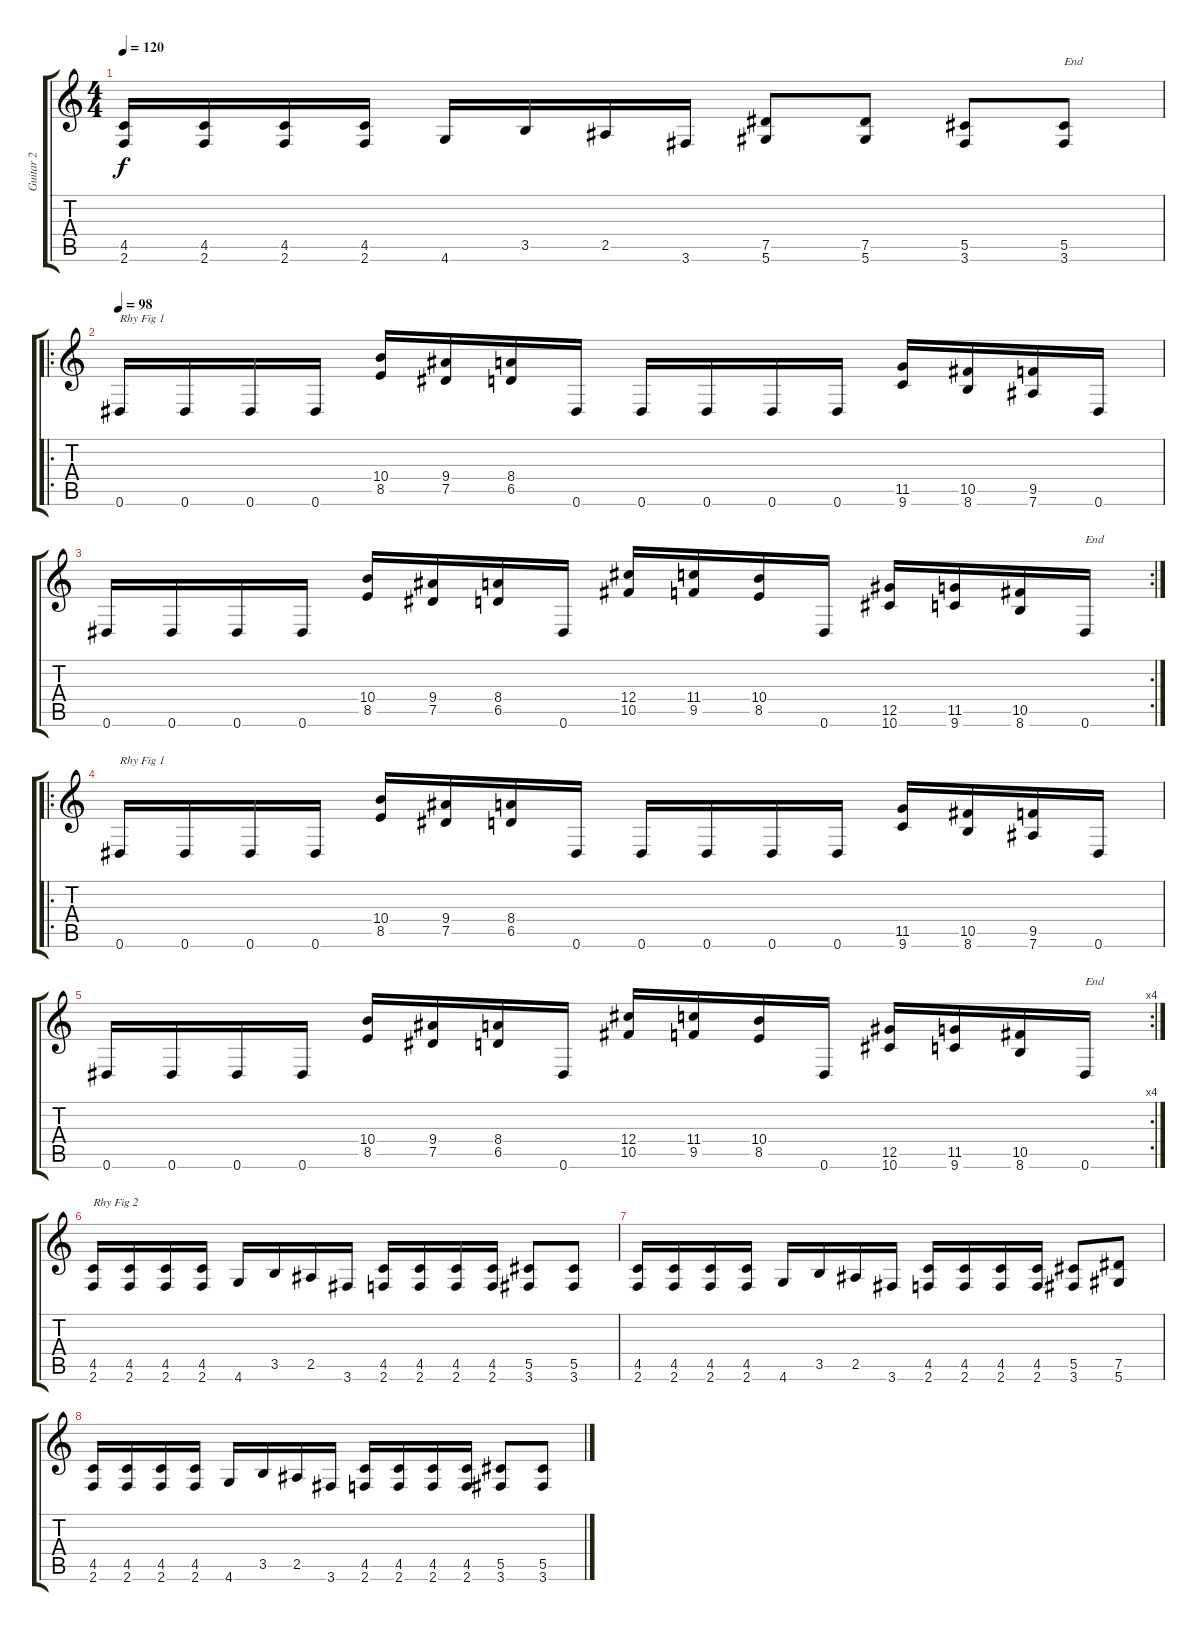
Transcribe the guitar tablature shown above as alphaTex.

\track ("Guitar 2" "Guitar 2") {instrument distortionguitar}
\staff {score tabs}
\tuning (Eb4 Bb3 Gb3 Db3 Ab2 Eb2) {hide}
\ts (4 4)
\tempo 120
\clef g2
\ks c
(4.5 2.6).16{dy f} (4.5 2.6).16 (4.5 2.6).16 (4.5 2.6).16 4.6.16 3.5.16 2.5.16 3.6.16 (7.5 5.6).8 (7.5 5.6).8 (5.5 3.6).8 (5.5 3.6).8{txt "End"} |
\ro
\tempo 98
0.6.16{txt "Rhy Fig 1"} 0.6.16 0.6.16 0.6.16 (10.4 8.5).16 (9.4 7.5).16 (8.4 6.5).16 0.6.16 0.6.16 0.6.16 0.6.16 0.6.16 (11.5 9.6).16 (10.5 8.6).16 (9.5 7.6).16 0.6.16 |
\rc 2
0.6.16 0.6.16 0.6.16 0.6.16 (10.4 8.5).16 (9.4 7.5).16 (8.4 6.5).16 0.6.16 (12.4 10.5).16 (11.4 9.5).16 (10.4 8.5).16 0.6.16 (12.5 10.6).16 (11.5 9.6).16 (10.5 8.6).16 0.6.16{txt "End"} |
\ro
0.6.16{txt "Rhy Fig 1"} 0.6.16 0.6.16 0.6.16 (10.4 8.5).16 (9.4 7.5).16 (8.4 6.5).16 0.6.16 0.6.16 0.6.16 0.6.16 0.6.16 (11.5 9.6).16 (10.5 8.6).16 (9.5 7.6).16 0.6.16 |
\rc 4
0.6.16 0.6.16 0.6.16 0.6.16 (10.4 8.5).16 (9.4 7.5).16 (8.4 6.5).16 0.6.16 (12.4 10.5).16 (11.4 9.5).16 (10.4 8.5).16 0.6.16 (12.5 10.6).16 (11.5 9.6).16 (10.5 8.6).16 0.6.16{txt "End"} |
(4.5 2.6).16{txt "Rhy Fig 2"} (4.5 2.6).16 (4.5 2.6).16 (4.5 2.6).16 4.6.16 3.5.16 2.5.16 3.6.16 (4.5 2.6).16 (4.5 2.6).16 (4.5 2.6).16 (4.5 2.6).16 (5.5 3.6).8 (5.5 3.6).8 |
(4.5 2.6).16 (4.5 2.6).16 (4.5 2.6).16 (4.5 2.6).16 4.6.16 3.5.16 2.5.16 3.6.16 (4.5 2.6).16 (4.5 2.6).16 (4.5 2.6).16 (4.5 2.6).16 (5.5 3.6).8 (7.5 5.6).8 |
(4.5 2.6).16 (4.5 2.6).16 (4.5 2.6).16 (4.5 2.6).16 4.6.16 3.5.16 2.5.16 3.6.16 (4.5 2.6).16 (4.5 2.6).16 (4.5 2.6).16 (4.5 2.6).16 (5.5 3.6).8 (5.5 3.6).8
